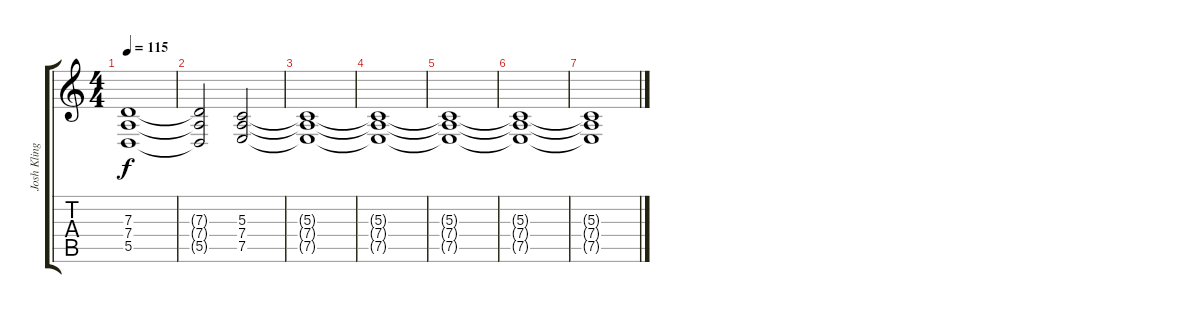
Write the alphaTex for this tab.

\track ("Josh Klinghoffer " "Josh Kling") {instrument stringensemble2}
\staff {score tabs}
\tuning (E4 B3 G3 D3 A2 E2) {hide}
\ts (4 4)
\tempo 115
\clef g2
\ks c
(7.3{t} 7.4{t} 5.5{t}).1{dy f} |
(7.3{t} 7.4{t} 5.5{t}).2 (5.3 7.4 7.5).2 |
(5.3{t} 7.4{t} 7.5{t}).1 |
(5.3{t} 7.4{t} 7.5{t}).1 |
(5.3{t} 7.4{t} 7.5{t}).1 |
(5.3{t} 7.4{t} 7.5{t}).1 |
(5.3{t} 7.4{t} 7.5{t}).1
